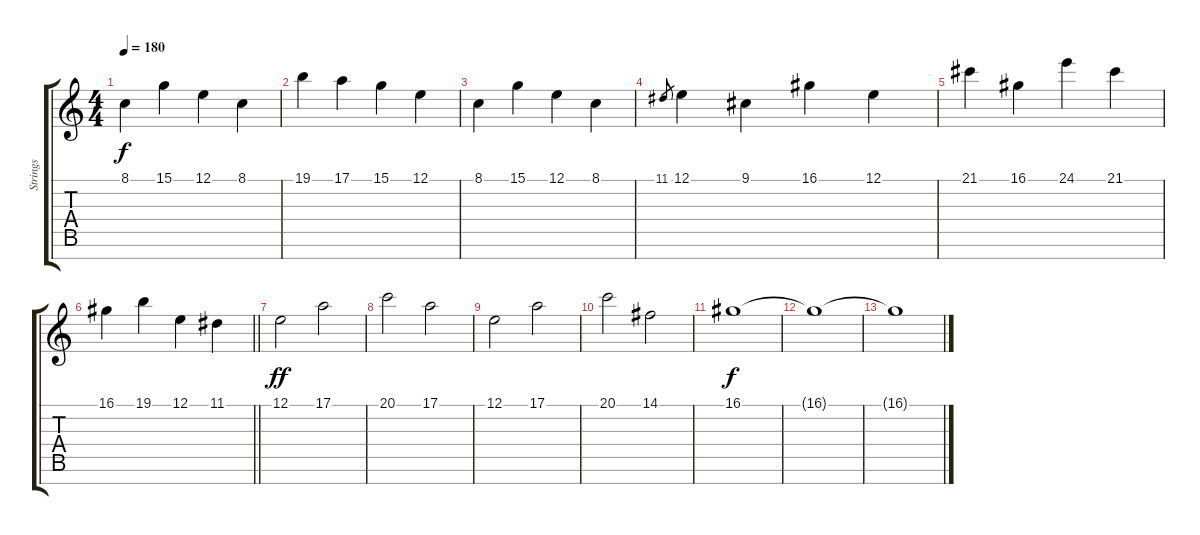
\track ("Strings" "Strings") {instrument stringensemble1}
\staff {score tabs}
\tuning (E4 B3 G3 D3 A2 E2 B1) {hide}
\ts (4 4)
\tempo 180
\clef g2
\ks c
8.1.4{dy f} 15.1.4 12.1.4 8.1.4 |
19.1.4 17.1.4 15.1.4 12.1.4 |
8.1.4 15.1.4 12.1.4 8.1.4 |
11.1.8{gr} 12.1.4 9.1.4 16.1.4 12.1.4 |
21.1.4 16.1.4 24.1.4 21.1.4 |
\barLineRight lightlight
16.1.4 19.1.4 12.1.4 11.1.4 |
\section ("" "")
12.1.2{dy ff} 17.1.2 |
20.1.2 17.1.2 |
12.1.2 17.1.2 |
20.1.2 14.1.2 |
16.1.1{dy f} |
16.1{t}.1 |
16.1{t}.1
